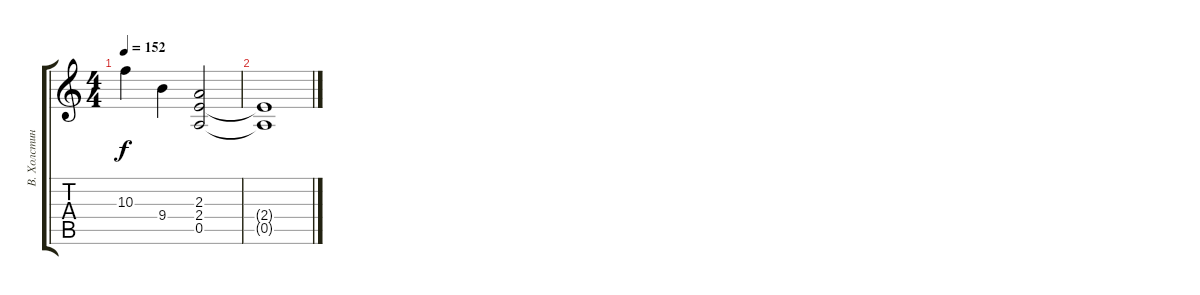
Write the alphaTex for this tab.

\track ("В. Холстинин" "В. Холстин") {instrument overdrivenguitar}
\staff {score tabs}
\tuning (E4 B3 G3 D3 A2 E2) {hide}
\ts (4 4)
\tempo 152
\clef g2
\ks c
10.3.4{dy f} 9.4.4 (2.3 2.4 0.5).2 |
(2.4{t} 0.5{t}).1
